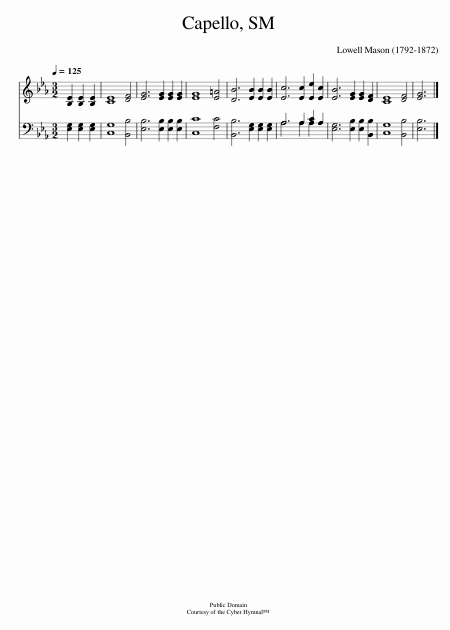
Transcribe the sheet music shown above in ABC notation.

X:1
%%score 1 ( 2 3 )
L:1/8
Q:1/4=125
M:3/2
I:linebreak $
K:Eb
V:1 treble
V:2 bass
V:3 bass
V:1
 [B,E]2 [B,E]2 [B,E]2 | [CE]8 [DF]4 | [EG]6 [EG]2 [EG]2 [EG]2 | [EG]8 [E=A]4 | [DB]6 [EB]2 [EB]2 [EB]2 | %5
 [Ec]6 [Ec]2 [Ee]2 [Ec]2 | [EB]6 [EG]2 [EG]2 [DF]2 | [CE]8 [DF]4 | [EG]6 |] %9
V:2
 [E,G,]2 [E,G,]2 [E,G,]2 | [C,G,]8 [B,,B,]4 | [E,B,]6 [E,B,]2 [E,B,]2 [E,B,]2 | [C,C]8 [F,C]4 | [B,,B,]6 [E,G,]2 [E,G,]2 [E,G,]2 | %5
 A,6 A,2 [A,C]2 A,2 | [E,G,]6 [E,B,]2 [E,B,]2 [B,,B,]2 | [C,G,]8 [B,,B,]4 | [E,B,]6 |] %9
V:3
 x6 | x12 | x12 | x12 | x12 | %5
 A,6 A,2 A,2 x2 | x12 | x12 | x6 |] %9
